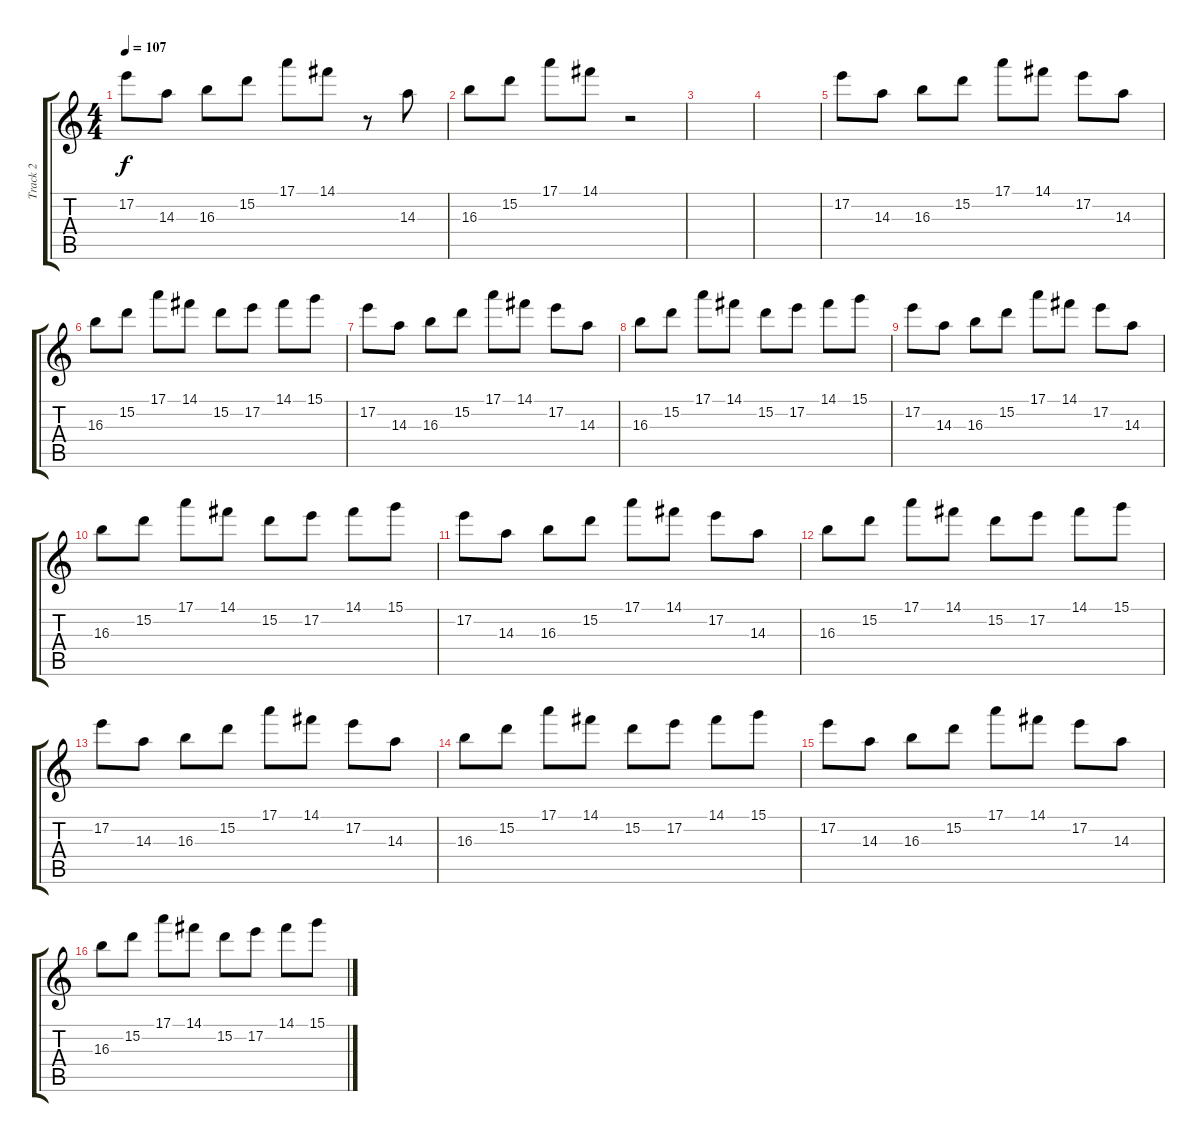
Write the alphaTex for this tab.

\track ("Track 2" "Track 2") {instrument electricguitarclean}
\staff {score tabs}
\tuning (E4 B3 G3 D3 A2 E2) {hide}
\ts (4 4)
\tempo 107
\clef g2
\ks c
17.2.8{dy f} 14.3.8 16.3.8 15.2.8 17.1.8 14.1.8 r.8 14.3.8 |
16.3.8 15.2.8 17.1.8 14.1.8 r.2 |
|
|
17.2.8 14.3.8 16.3.8 15.2.8 17.1.8 14.1.8 17.2.8 14.3.8 |
16.3.8 15.2.8 17.1.8 14.1.8 15.2.8 17.2.8 14.1.8 15.1.8 |
17.2.8 14.3.8 16.3.8 15.2.8 17.1.8 14.1.8 17.2.8 14.3.8 |
16.3.8 15.2.8 17.1.8 14.1.8 15.2.8 17.2.8 14.1.8 15.1.8 |
17.2.8 14.3.8 16.3.8 15.2.8 17.1.8 14.1.8 17.2.8 14.3.8 |
16.3.8 15.2.8 17.1.8 14.1.8 15.2.8 17.2.8 14.1.8 15.1.8 |
17.2.8 14.3.8 16.3.8 15.2.8 17.1.8 14.1.8 17.2.8 14.3.8 |
16.3.8 15.2.8 17.1.8 14.1.8 15.2.8 17.2.8 14.1.8 15.1.8 |
17.2.8 14.3.8 16.3.8 15.2.8 17.1.8 14.1.8 17.2.8 14.3.8 |
16.3.8 15.2.8 17.1.8 14.1.8 15.2.8 17.2.8 14.1.8 15.1.8 |
17.2.8 14.3.8 16.3.8 15.2.8 17.1.8 14.1.8 17.2.8 14.3.8 |
16.3.8 15.2.8 17.1.8 14.1.8 15.2.8 17.2.8 14.1.8 15.1.8
